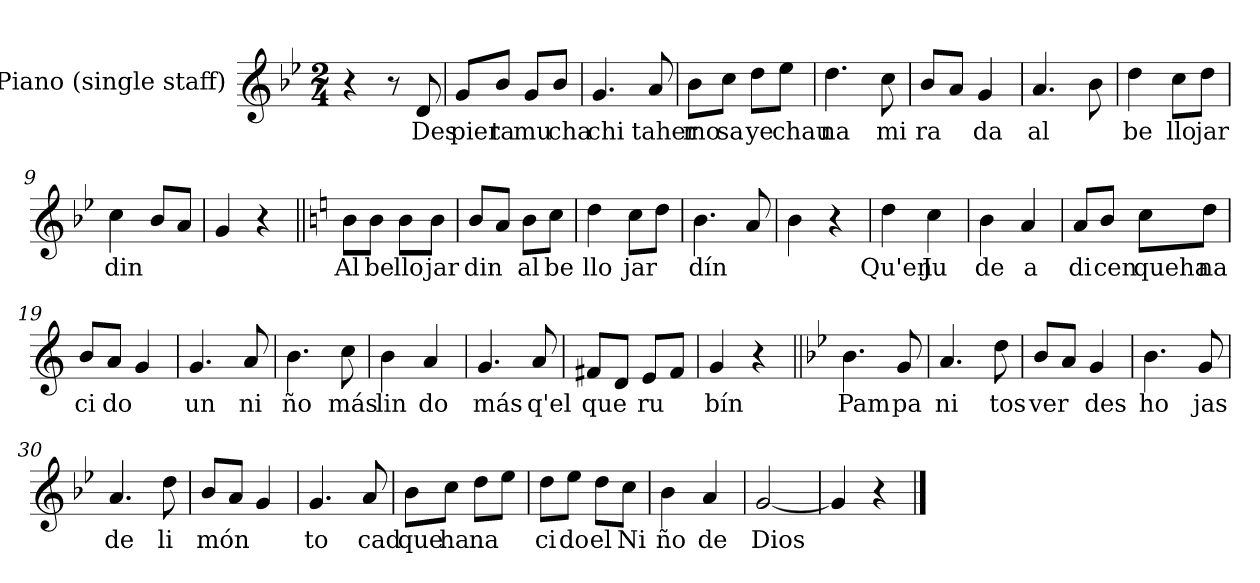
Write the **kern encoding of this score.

**kern	**text
*part1	*part1
*staff1	*staff1
*I"Piano (single staff)	*
*I'Pno.	*
*stria5	*
*clefG2	*
*k[b-e-]	*
*g:	*
*M2/4	*
*MM108	*
=1	=1
4r	.
8r	.
8d/	Des
=2	=2
8g/L	pier
8b-/J	ta
8g/L	mu
8b-/J	cha
=3	=3
4.g/	chi
8a/	taher
=4	=4
8b-\L	mo
8cc\J	sa
8dd\L	ye
8ee-\J	chau
=5	=5
4.dd\	na
8cc\	mi
=6	=6
8b-/L	ra
8a/J	.
4g/	da
=7	=7
4.a/	al
8b-\	.
=8	=8
4dd\	be
8cc\L	llo
8dd\J	jar
=9	=9
4cc\	din
8b-/L	.
8a/J	.
=10	=10
4g/	.
4r	.
=11||	=11||
*k[]	*
*C:	*
8b\L	Al
8b\J	be
8b\L	llo
8b\J	jar
=12	=12
8b/L	din
8a/J	.
8b\L	al
8cc\J	be
=13	=13
4dd\	llo
8cc\L	jar
8dd\J	.
=14	=14
4.b\	dín
8a/	.
=15	=15
4b\	.
4r	.
=16	=16
4dd\	Qu'en
4cc\	Ju
=17	=17
4b\	de
4a/	a
=18	=18
8a/L	di
8b/J	cen
8cc\L	queha
8dd\J	na
=19	=19
8b/L	ci
8a/J	do
4g/	.
=20	=20
4.g/	un
8a/	ni
=21	=21
4.b\	ño
8cc\	más
=22	=22
4b\	lin
4a/	do
=23	=23
4.g/	más
8a/	q'el
=24	=24
8f#X/L	que
8d/J	.
8e/L	ru
8f#/J	.
=25	=25
4g/	bín
4r	.
=26||	=26||
*k[b-e-]	*
*g:	*
4.b-\	Pam
8g/	pa
=27	=27
4.a/	ni
8dd\	tos
=28	=28
8b-/L	ver
8a/J	.
4g/	des
=29	=29
4.b-\	ho
8g/	jas
=30	=30
4.a/	de
8dd\	li
=31	=31
8b-/L	món
8a/J	.
4g/	.
=32	=32
4.g/	to
8a/	cad
=33	=33
8b-\L	que
8cc\J	ha
8dd\L	na
8ee-\J	.
=34	=34
8dd\L	ci
8ee-\J	do
8dd\L	el
8cc\J	Ni
=35	=35
4b-\	ño
4a/	de
=36	=36
[2g/	Dios
=37	=37
4g/]	.
4r	.
==	==
*-	*-
